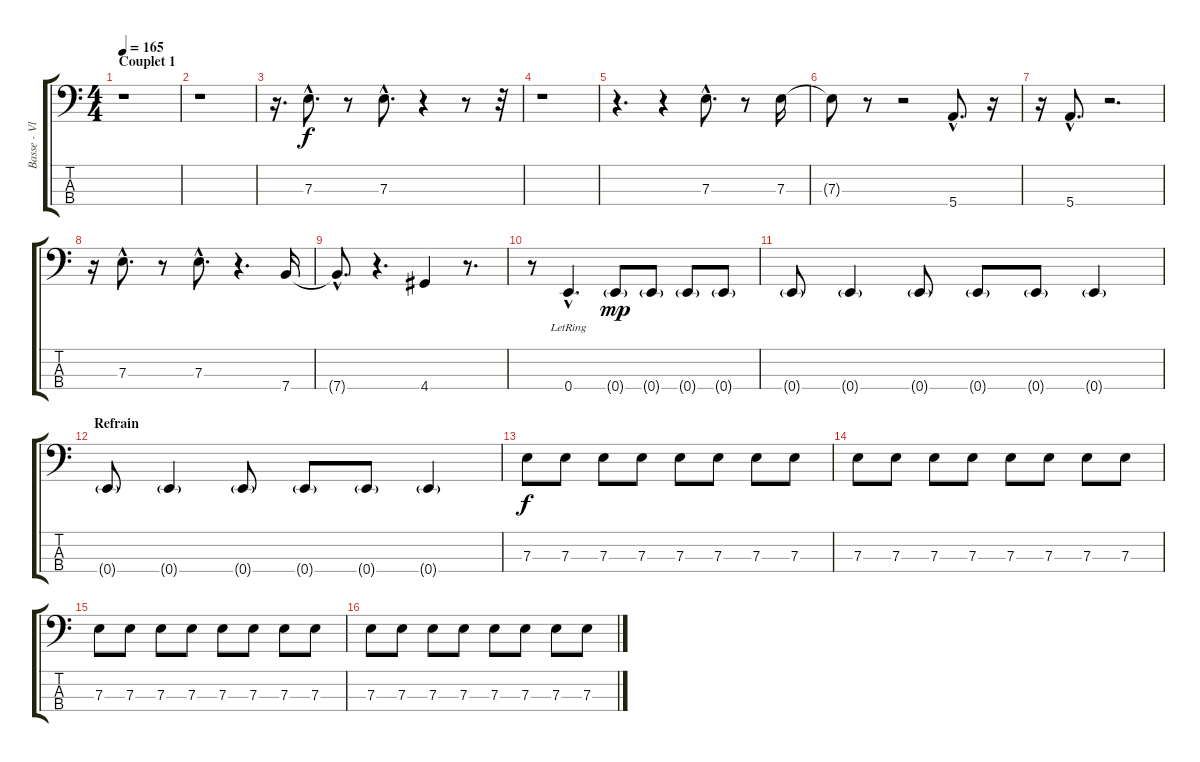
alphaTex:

\track ("Basse - Vlad" "Basse - Vl") {instrument electricbassfinger}
\staff {score tabs}
\tuning (G2 D2 A1 E1) {hide}
\ts (4 4)
\section ("" "Couplet 1")
\tempo 165
\clef f4
\ks c
r.1{dy f} |
r.1 |
r.16{d} 7.3{hac}.8{d} r.8 7.3{hac}.8{d} r.4 r.8 r.32 |
r.1 |
r.4{d} r.4 7.3{hac}.8{d} r.8 7.3.16 |
7.3{t}.8 r.8 r.2 5.4{hac}.8{d} r.16 |
r.16 5.4{hac}.8{d} r.2{d} |
r.16 7.3{hac}.8{d} r.8 7.3{hac}.8{d} r.4{d} 7.4.16 |
7.4{hac t}.8{d} r.4{d} 4.4.4 r.8{d} |
r.8 0.4{hac lr}.4{d} 0.4{g}.8{dy mp} 0.4{g}.8 0.4{g}.8 0.4{g}.8 |
0.4{g}.8 0.4{g}.4 0.4{g}.8 0.4{g}.8 0.4{g}.8 0.4{g}.4 |
\section ("" "Refrain")
0.4{g}.8 0.4{g}.4 0.4{g}.8 0.4{g}.8 0.4{g}.8 0.4{g}.4 |
7.3.8{dy f} 7.3.8 7.3.8 7.3.8 7.3.8 7.3.8 7.3.8 7.3.8 |
7.3.8 7.3.8 7.3.8 7.3.8 7.3.8 7.3.8 7.3.8 7.3.8 |
7.3.8 7.3.8 7.3.8 7.3.8 7.3.8 7.3.8 7.3.8 7.3.8 |
7.3.8 7.3.8 7.3.8 7.3.8 7.3.8 7.3.8 7.3.8 7.3.8
